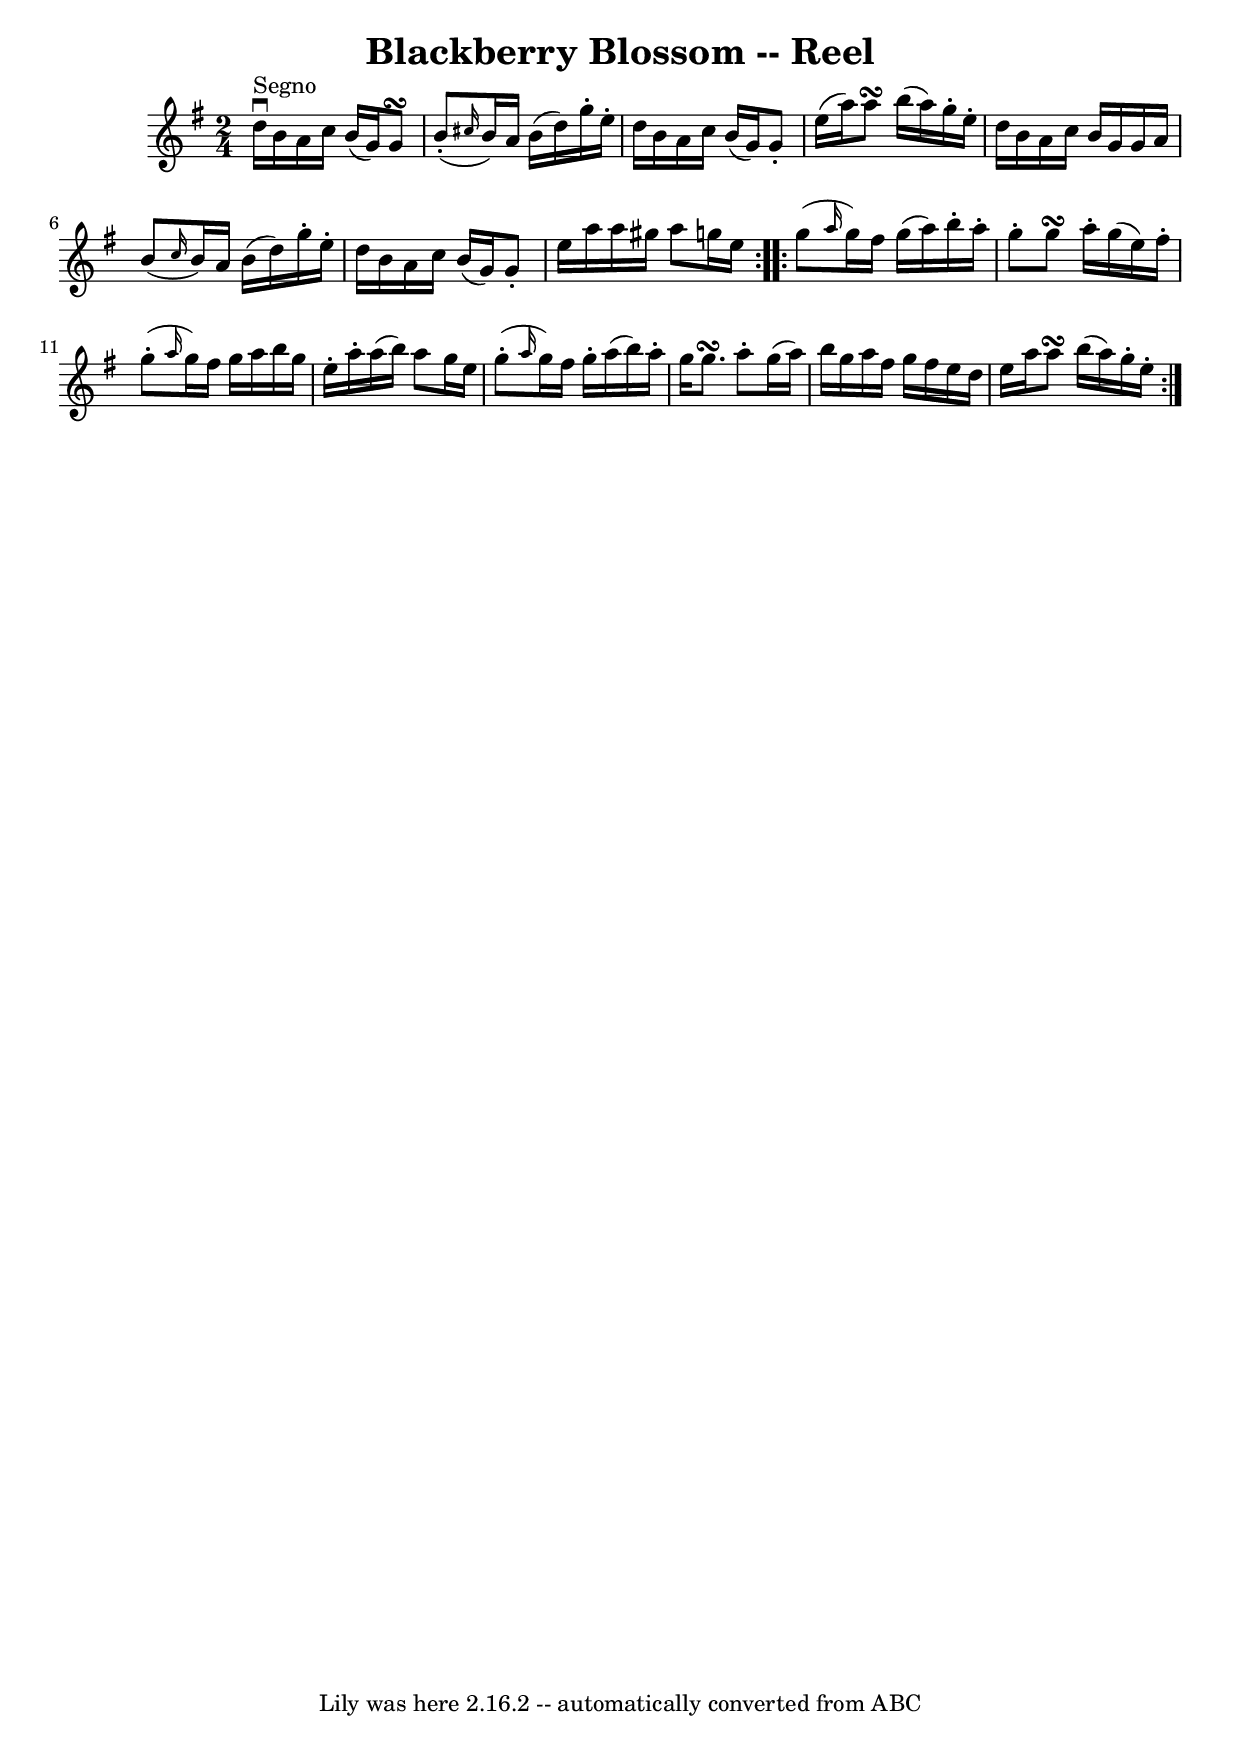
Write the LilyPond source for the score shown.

\version "2.16.2"
\include "Mammoth.ily"
\header {
	%% book = "Ryan's Mammoth Collection"
	crossRefNumber = "1"
	footnotes = ""
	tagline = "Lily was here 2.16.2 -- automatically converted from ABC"
	title = "Blackberry Blossom -- Reel"
}
voicedefault =  {


\repeat volta 2 {
\time 2/4 
\key g \major d''16^"Segno"^\downbow b'16 a'16 c''16    
b'16 (g'16) g'8\turn  |
 b'8 (-. \grace { cis''16  }   
b'16) a'16 b'16 (d''16) g''16 -. e''16 -. |
 d''16    
b'16 a'16 c''16 b'16 (g'16) g'8 -. |
 e''16 (a''16  
-) a''8\turn b''16 (a''16) g''16 -. e''16 -. |
 d''16  
 b'16 a'16 c''16 b'16 g'16 g'16 a'16  |
 b'8 (
\grace { c''16  } b'16) a'16 b'16 (d''16) g''16 -. e''16 
-. |
 d''16 b'16 a'16 c''16 b'16 (g'16) g'8 -. 
|
 e''16 a''16 a''16 gis''16 a''8 g''!16 e''16  }     
\repeat volta 2 { g''8 (\grace { a''16  } g''16) fis''16 g''16 
(a''16) b''16 -. a''16 -. |
 g''8 -. g''8\turn a''16 -.  
 g''16 (e''16) fis''16 -. |
 g''8 (-. \grace { a''16  }   
g''16) fis''16 g''16 a''16 b''16 g''16  |
 e''16 -.   
a''16 -. a''16 (b''16) a''8 g''16 e''16  |
 g''8 
(-. \grace { a''16  } g''16) fis''16 g''16 -. a''16 (b''16  
-) a''16 -. |
 g''16 g''8.\turn a''8 -. g''16 (a''16) 
|
 b''16 g''16 a''16 fis''16 g''16 fis''16 e''16    
d''16  |
 e''16 a''16 a''8\turn b''16 (a''16) g''16 -. 
 e''16 -.   }   
}

\score{
    <<

	\context Staff="default"
	{
	    \voicedefault 
	}

    >>
	\layout {
	}
	\midi {}
}
